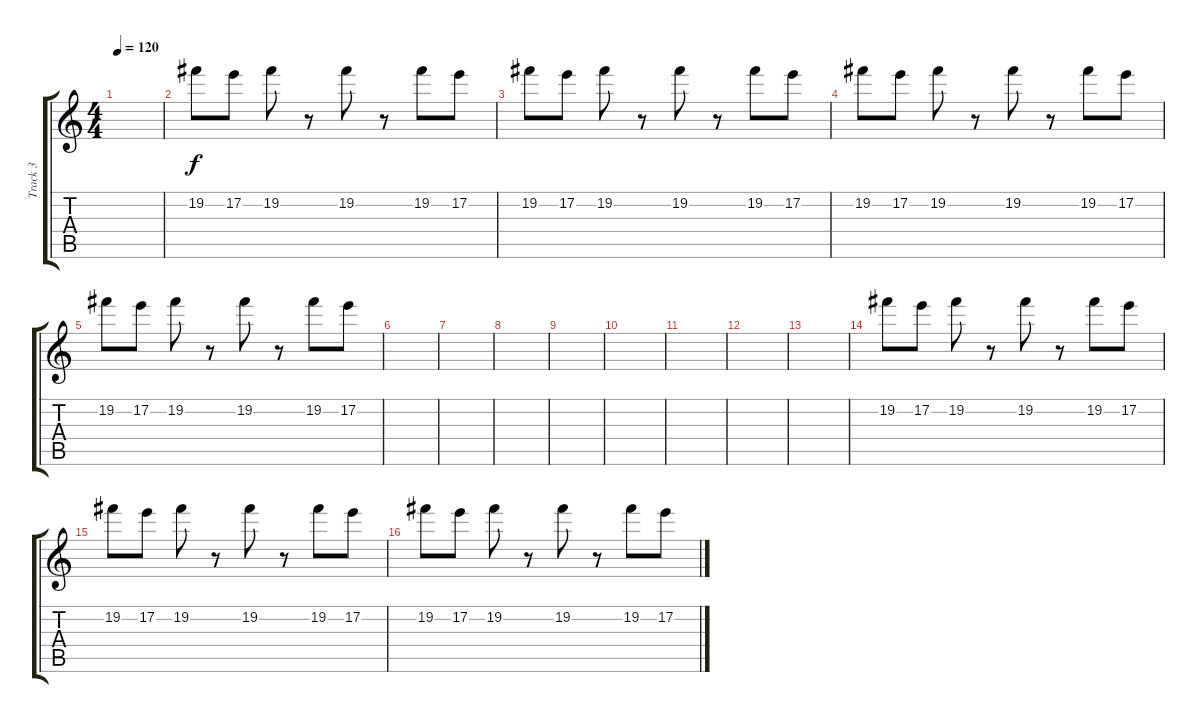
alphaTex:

\track ("Track 3" "Track 3") {instrument overdrivenguitar}
\staff {score tabs}
\tuning (E4 B3 G3 D3 A2 E2) {hide}
\ts (4 4)
\tempo 120
\clef g2
\ks c
|
19.2.8 17.2.8 19.2.8 r.8 19.2.8 r.8 19.2.8 17.2.8 |
19.2.8 17.2.8 19.2.8 r.8 19.2.8 r.8 19.2.8 17.2.8 |
19.2.8 17.2.8 19.2.8 r.8 19.2.8 r.8 19.2.8 17.2.8 |
19.2.8 17.2.8 19.2.8 r.8 19.2.8 r.8 19.2.8 17.2.8 |
|
|
|
|
|
|
|
|
19.2.8 17.2.8 19.2.8 r.8 19.2.8 r.8 19.2.8 17.2.8 |
19.2.8 17.2.8 19.2.8 r.8 19.2.8 r.8 19.2.8 17.2.8 |
19.2.8 17.2.8 19.2.8 r.8 19.2.8 r.8 19.2.8 17.2.8
